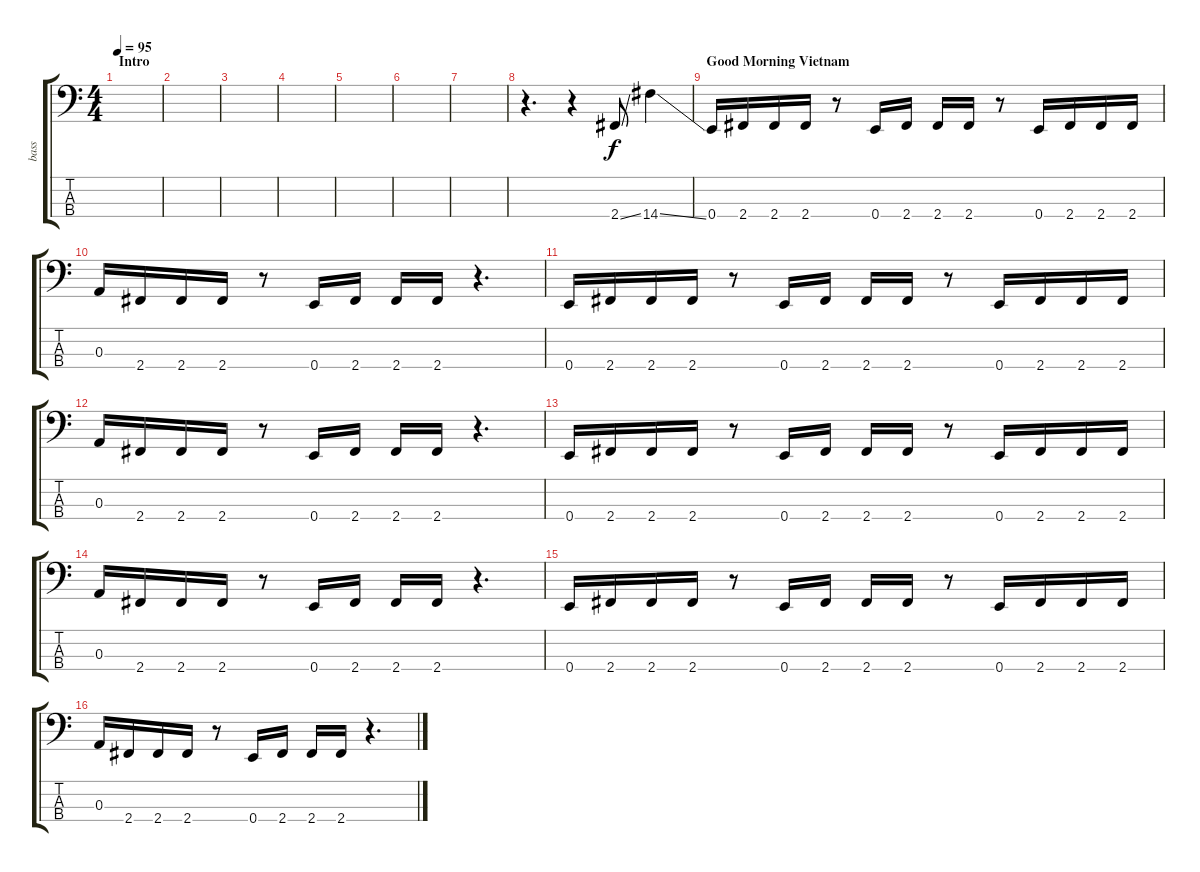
\track ("bass" "bass") {instrument electricbassfinger}
\staff {score tabs}
\tuning (G2 D2 A1 E1) {hide}
\ts (4 4)
\section ("" "Intro")
\tempo 95
\clef f4
\ks c
|
|
|
|
|
|
|
r.4{d} r.4 2.4{ss}.8 14.4{ss}.4 |
\section ("" "Good Morning Vietnam")
0.4.16 2.4.16 2.4.16 2.4.16 r.8 0.4.16 2.4.16 2.4.16 2.4.16 r.8 0.4.16 2.4.16 2.4.16 2.4.16 |
0.3.16 2.4.16 2.4.16 2.4.16 r.8 0.4.16 2.4.16 2.4.16 2.4.16 r.4{d} |
0.4.16 2.4.16 2.4.16 2.4.16 r.8 0.4.16 2.4.16 2.4.16 2.4.16 r.8 0.4.16 2.4.16 2.4.16 2.4.16 |
0.3.16 2.4.16 2.4.16 2.4.16 r.8 0.4.16 2.4.16 2.4.16 2.4.16 r.4{d} |
0.4.16 2.4.16 2.4.16 2.4.16 r.8 0.4.16 2.4.16 2.4.16 2.4.16 r.8 0.4.16 2.4.16 2.4.16 2.4.16 |
0.3.16 2.4.16 2.4.16 2.4.16 r.8 0.4.16 2.4.16 2.4.16 2.4.16 r.4{d} |
0.4.16 2.4.16 2.4.16 2.4.16 r.8 0.4.16 2.4.16 2.4.16 2.4.16 r.8 0.4.16 2.4.16 2.4.16 2.4.16 |
0.3.16 2.4.16 2.4.16 2.4.16 r.8 0.4.16 2.4.16 2.4.16 2.4.16 r.4{d}
